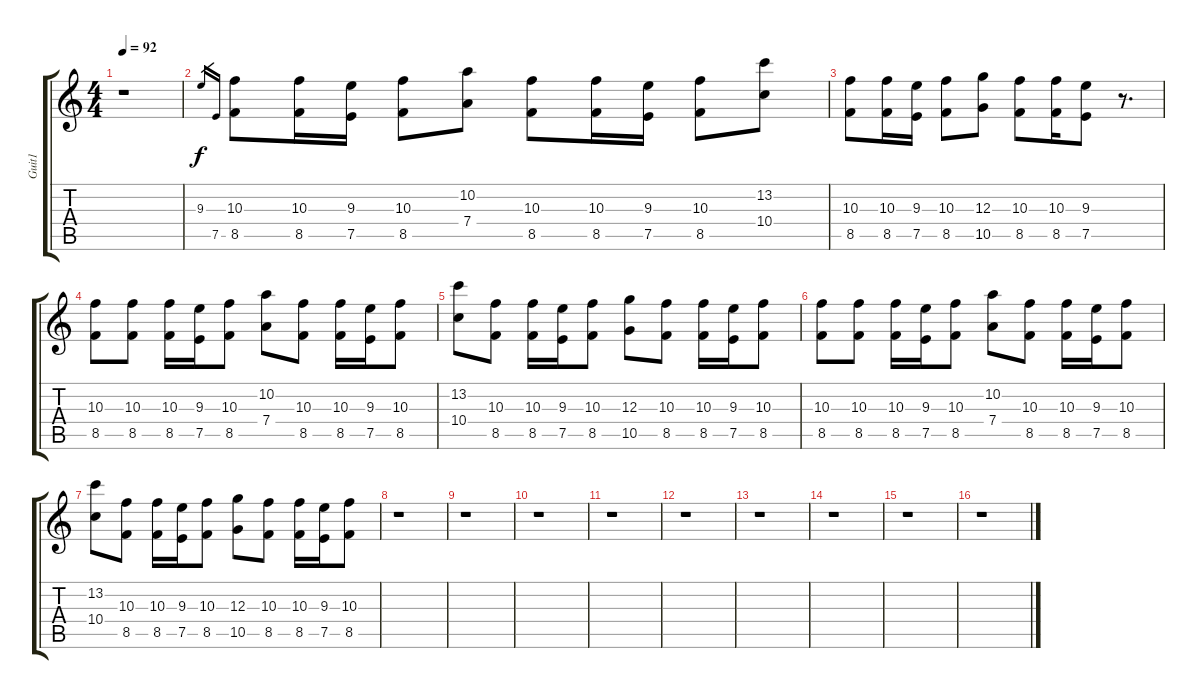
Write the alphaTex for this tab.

\track ("Guit1" "Guit1") {instrument overdrivenguitar}
\staff {score tabs}
\tuning (E4 B3 G3 D3 A2 E2) {hide}
\ts (4 4)
\tempo 92
\clef g2
\ks c
r.1{dy f instrument overdrivenguitar} |
9.3.16{gr} 7.5.16{gr} (10.3 8.5).8 (10.3 8.5).16 (9.3 7.5).16 (10.3 8.5).8 (10.2 7.4).8 (10.3 8.5).8 (10.3 8.5).16 (9.3 7.5).16 (10.3 8.5).8 (13.2 10.4).8 |
(10.3 8.5).8 (10.3 8.5).16 (9.3 7.5).16 (10.3 8.5).8 (12.3 10.5).8 (10.3 8.5).8 (10.3 8.5).16 (9.3 7.5).8 r.8{d} |
(10.3 8.5).8 (10.3 8.5).8 (10.3 8.5).16 (9.3 7.5).16 (10.3 8.5).8 (10.2 7.4).8 (10.3 8.5).8 (10.3 8.5).16 (9.3 7.5).16 (10.3 8.5).8 |
(13.2 10.4).8 (10.3 8.5).8 (10.3 8.5).16 (9.3 7.5).16 (10.3 8.5).8 (12.3 10.5).8 (10.3 8.5).8 (10.3 8.5).16 (9.3 7.5).16 (10.3 8.5).8 |
(10.3 8.5).8 (10.3 8.5).8 (10.3 8.5).16 (9.3 7.5).16 (10.3 8.5).8 (10.2 7.4).8 (10.3 8.5).8 (10.3 8.5).16 (9.3 7.5).16 (10.3 8.5).8 |
(13.2 10.4).8 (10.3 8.5).8 (10.3 8.5).16 (9.3 7.5).16 (10.3 8.5).8 (12.3 10.5).8 (10.3 8.5).8 (10.3 8.5).16 (9.3 7.5).16 (10.3 8.5).8 |
r.1 |
r.1 |
r.1 |
r.1 |
r.1 |
r.1 |
r.1 |
r.1 |
r.1
